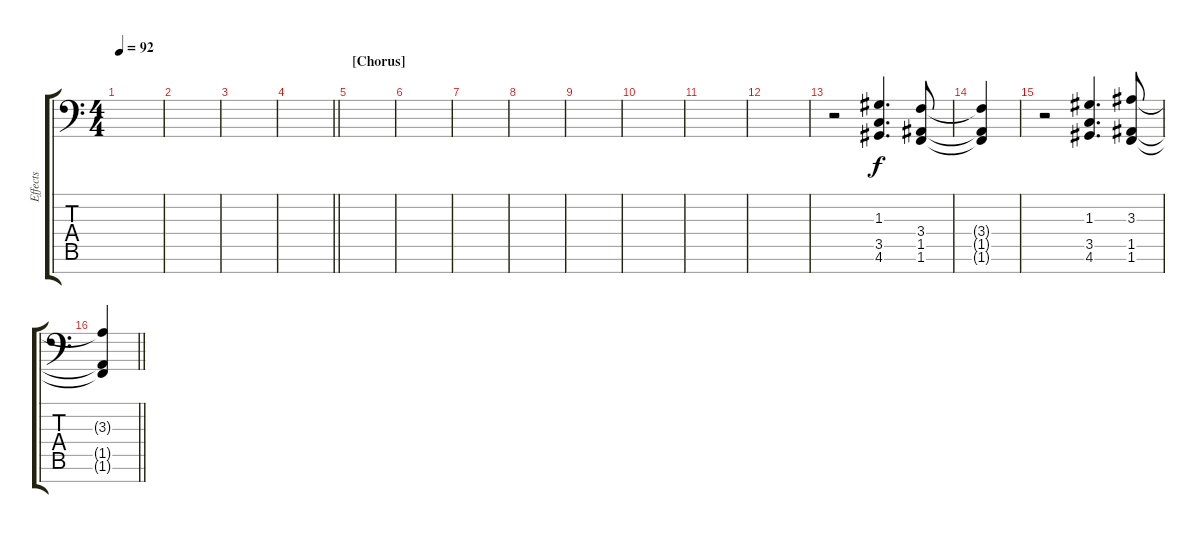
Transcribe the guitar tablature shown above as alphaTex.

\track ("Effects" "Effects") {instrument stringensemble2}
\staff {score tabs}
\tuning (E4 B3 G3 D3 A2 E2 C-1) {hide}
\ts (4 4)
\tempo 92
\clef f4
\ks c
|
|
|
\barLineRight lightlight
|
\section ("" "[Chorus]")
|
|
|
|
|
|
|
|
r.2 (1.3 3.5 4.6).4{d} (3.4 1.5 1.6).8 |
(3.4{t} 1.5{t} 1.6{t}).4 |
r.2 (1.3 3.5 4.6).4{d} (3.3 1.5 1.6).8 |
\barLineRight lightlight
(3.3{t} 1.5{t} 1.6{t}).4
